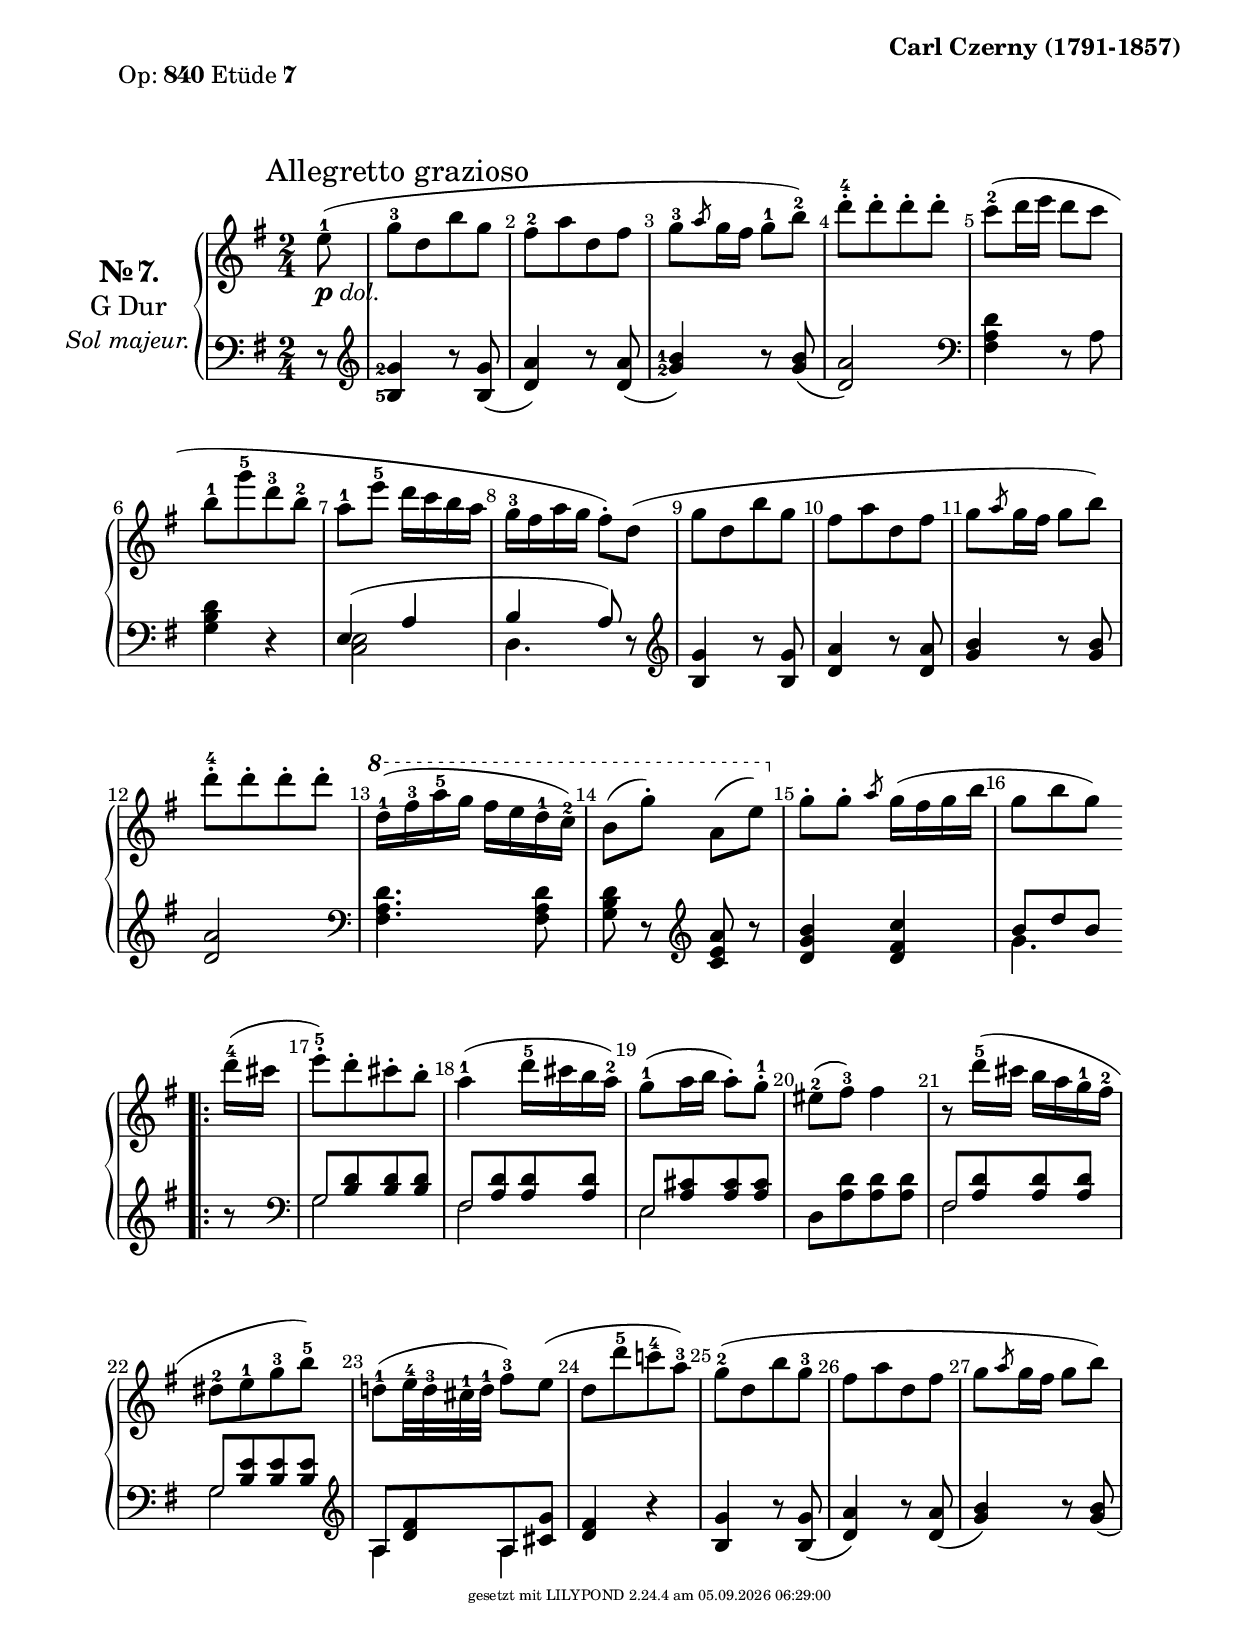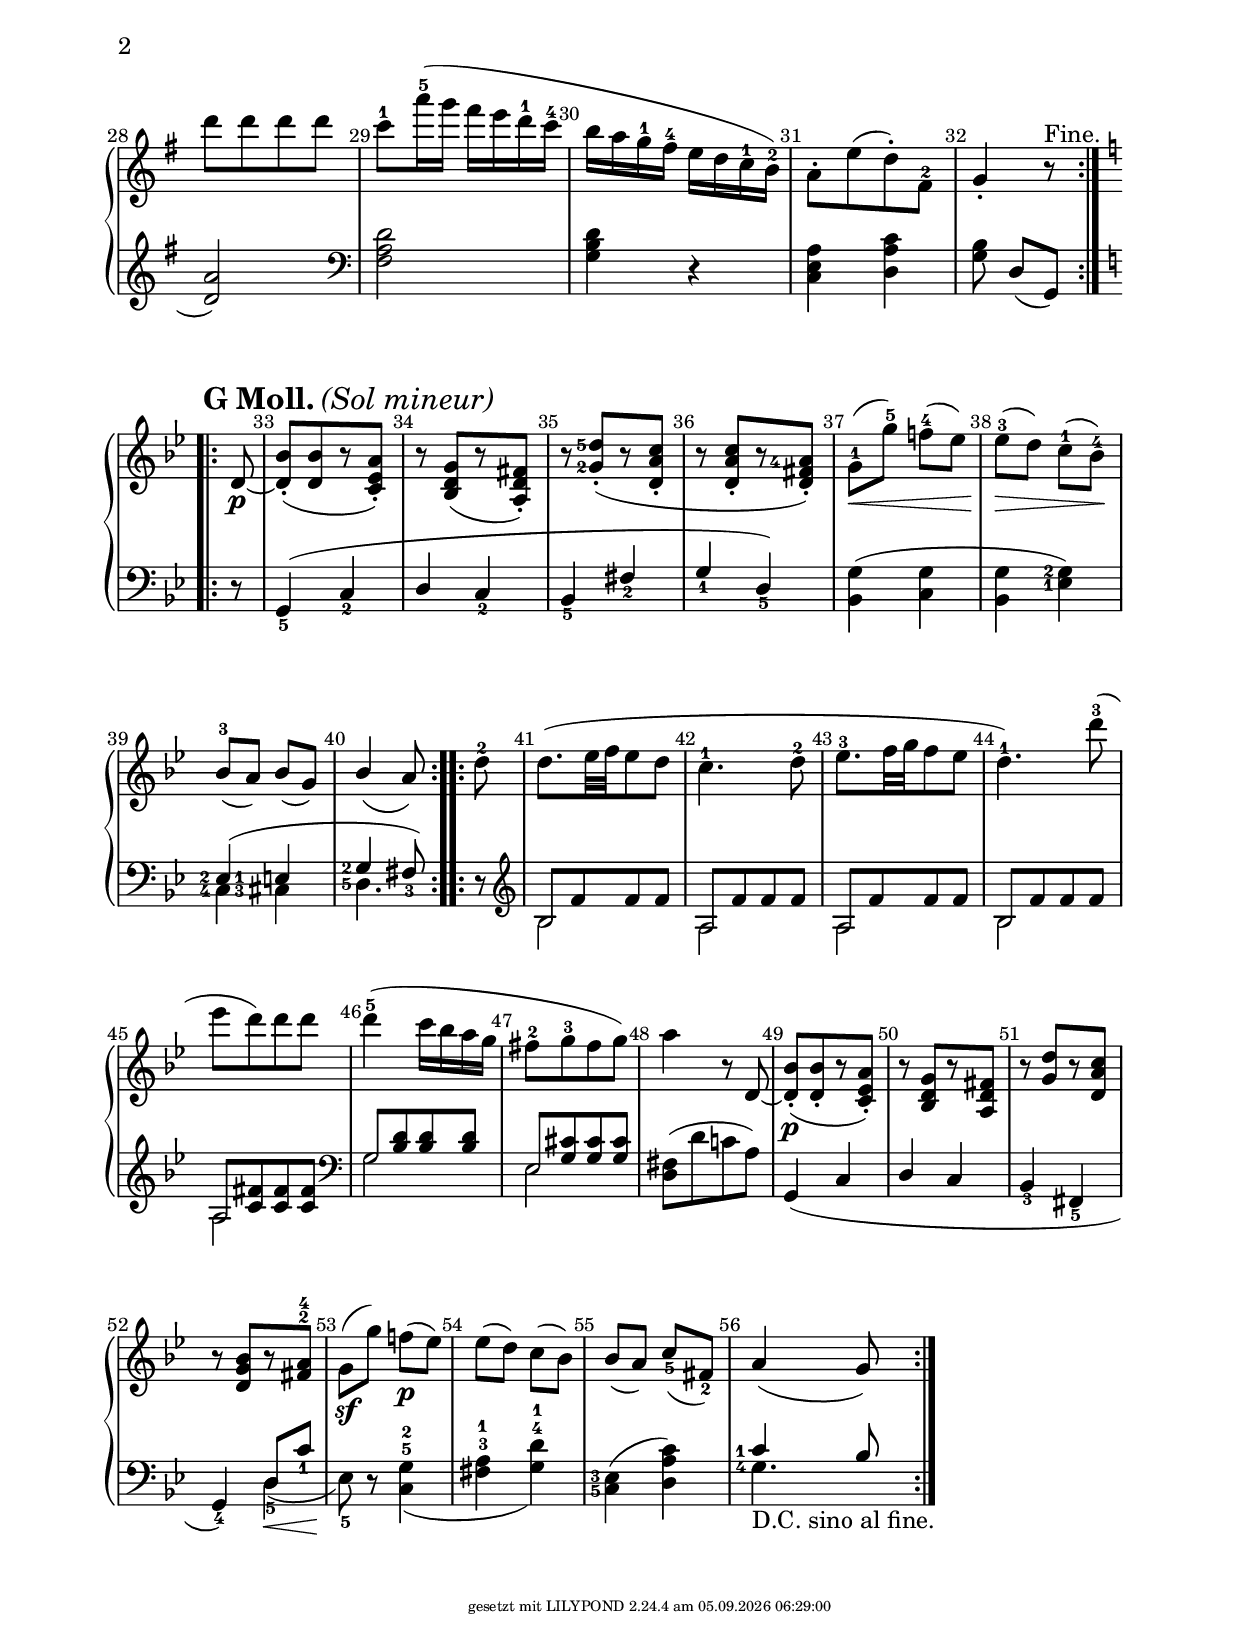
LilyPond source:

\version "2.19.37"

\language "deutsch"

\include "Papier+Layout.ly"
%% wenn erforderlich linken Abstand ändern
\paper {
  %% hier für den Fall, dass Änderungen erforderlich sind
  %left-margin = #15
  %top-margin = #20
  %system-system-spacing.basic-distance = #8
  %min-systems-per-page = #6
}
#(set-global-staff-size 21)
\header {
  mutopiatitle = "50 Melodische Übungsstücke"
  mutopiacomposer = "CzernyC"
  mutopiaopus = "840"
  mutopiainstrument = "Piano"
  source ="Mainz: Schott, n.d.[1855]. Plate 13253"
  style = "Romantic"
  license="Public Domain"
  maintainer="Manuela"
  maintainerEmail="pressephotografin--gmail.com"
  composer =\markup { \bold "Carl Czerny (1791-1857)"  }
  %opus = \markup { "Op:" \number \tiny 840 }
  piece =\markup {"Op:" \number \tiny 840 "Etüde" \number \tiny 7 }
  %title = "50 Melodische Übungsstücke"
  %subtitle = "subtitle"
  %arranger = "arranger"
  %instrument = "Piano"
  metre = "metre"
  %poet = "poet"
  texidoc = "All header fields with special meanings."
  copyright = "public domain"
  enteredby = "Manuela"
}

RH= \relative c'' {
  \time 2/4
  \key g \major \partial 8
  \set Staff.explicitKeySignatureVisibility = #end-of-line-invisible
  \set Timing.beamExceptions = #'()
  \set Timing.baseMoment = #(ly:make-moment 1/8)
  \set Staff.beatStructure = #'(4)  %% abhängig vom Takt
  \set fingeringOrientations = #'(left)     %% für Akkorde!
  \override Fingering.direction = #UP      %% für Einzelnoten!
  \override Fingering.padding = #0.2
  \override Fingering.staff-padding = #'()
  \override Fingering.avoid-slur = #'inside
  \override Slur.direction = #UP
  \mark \markup "Allegretto grazioso"
  e8-1-\markup { \dynamic p \italic dol. } (
  %\once \override Voice.Slur #'positions = #'(2.8 . 0.6)
  g-3 d h' g fis-2 a d, fis
  \set Staff.beatStructure = #'(2 2)
  g-3 \slashedGrace a8 g16 fis g8-1 h-2 )
  d-4-.[ d-. d-. d-.]
  c-2 ( d16 e d8 c h-1[ g'-5 d-3 h-2]
  a-1 e'-5 d16 c h a g-3 fis a g fis8-. ) d (
  \set Staff.beatStructure = #'(4)
  g d h' g fis a d, fis
  \set Staff.beatStructure = #'(2 2)
  g \slashedGrace a8 g16 fis g8 h )
  d-4-.[ d-. d-. d-.]
  \ottava #1
  d16-1 ( fis-3 a-5 g fis e d-1 c-2 )
  h8 ( g'-. ) a, ( e' ) \ottava #0
  g,-. g-. \slashedGrace a8 g16 ( fis g h
  g8[ h g] )
  \bar ".|:" \break
  d'16-4 ( cis e8-5-.[ ) d-. cis-. h-.]
  a4-1 ( d16-5 cis h a-2 )
  g8-1 ( a16 h a8-. ) g-1-.
  eis-2 ( fis-3 ) fis4
  r8 d'16-5 ( cis h a g-1 fis-2
  \set Staff.beatStructure = #'(4)
  dis8-2 e-1 g-3 h-5 )
  \set Staff.beatStructure = #'(2 2)
  d,!-1 ( e32-4 d-3 cis-1 d-1 fis8-3 ) e(
  \set Staff.beatStructure = #'(4)
  d d'-5 c!-4 a-3 )
  g-2 ( d h' g-3 fis a d, fis
  \set Staff.beatStructure = #'(2 2)
  g  \slashedGrace a8 g16 fis g8 h )
  d[ d d d] c-1 a'16-5 ( g fis e d-1 c-4
  h a g-1 fis-4 e d c-1 h-2 )
  a8-.[ e' ( d-. ) fis,-2] g4-. r8^\markup "Fine."
  \bar ":..:" \break
  %\autoBeamOff f,,8_\markup { \italic \small "cresc." }  f8 f8 f8 \autoBeamOn
  \mark \markup { \bold "G Moll." \italic "(Sol mineur)" }
  \key b \major
  d8~\p < d b' >-.[_( q r < c es a >-.] )
  r < b d g >[_( r < a d fis >-.] )
  r < g'-2 d'-5 >-._( [ r < d a' c >-. ] r q-.[ r < d fis a-4 >-. ) ] ) ]
  g-1\< ( g'-5 ) f!-4 ( es )
  es-3\> ( d ) c-1 ( b-4\! ) \break
  b-3_( a )
  \once \override Slur.positions = #'(-2 . 0)
  b_( g )
  \stemUp b4_( a8 ) \stemNeutral
  \bar ":..:"
  d-2
  \set Staff.beatStructure = #'(4)
  d8. ( es32 f es8 d c4.-1 d8-2 es8.-3 f32 g f8 es d4.-1 ) d'8-3 ( es d ) d d
  d4-5 ( c16 b a g fis8-2 g-3 fis g )
  a4 r8 d,,~ < d b' >-._([\p q-. r < c es a >-. ] )
  r < b d g > [ r < a d fis > ]
  r < g' d' > [ r < d a' c > ]
  \set fingeringOrientations = #'(up)     %% für Akkorde!
  \override Fingering.direction = #DOWN      %% für Einzelnoten!
  r < d g b > [ r < fis-2 a-4 > ]
  \set Staff.beatStructure = #'(2 2)
  \once \override Slur.positions = #'(1 . -2)
  g\sf ( g' ) f!\p ( es )
  es ( d ) c ( b )
  b_( a ) c-5_( fis,-2 )
  a4_( g8 )
  \bar ":..:"
}

LH = \relative c' {
  \clef bass
  \key g \major
  \partial 8

  \mergeDifferentlyHeadedOn
  \mergeDifferentlyDottedOn
  \set Staff.explicitKeySignatureVisibility = #end-of-line-invisible
  \set fingeringOrientations = #'(left) %% für Akkorde!
  \override Fingering.direction = #UP  %% für Einzelnoten!
  \override Fingering.padding = #0.2
  \override Fingering.staff-padding = #'()
  \override Fingering.avoid-slur = #'inside
  %\override Slur.direction = #UP
  \set Timing.beamExceptions = #'()
  \set Timing.baseMoment = #(ly:make-moment 1/8)
  \set Staff.beatStructure = #'(4 4 )  %% abhängig vom Takt

  %\slashedGrace s8 r4 %% für den Fall, dass das Stück mit einem Vorschlag beginnt!
  %% Lilypond Bug, Workaround
  r8
  \clef treble
  < h-5 g'-2 >4 r8  %\offsetPositions #'(0 . 12) q
  \once \override Slur.positions = #'(-1 . -4)
  q ( < d a' >4 ) r8
  \once \override Slur.positions = #'(-1 . -3)
  q ( < g-2 h-1 >4 ) r8
  \once \override Slur.positions = #'(-1 . -2)
  q ( < d a' >2 )
  \clef bass
  < fis, a d >4 r8 a < g h d >4 r
  <<
    {
      e4 ( a h a8 )
    }
    \\
    {
      < c, e >2 d4.
    }
  >>
  r8
  \clef treble
  < h' g' >4 r8 q
  < d a' >4 r8 q < g h >4 r8 q
  < d a' >2
  \clef bass
  < fis, a d >4. < fis a d >8
  < g h d > r \clef treble < c e a > r
  < d g h >4 < d fis c' >
  <<
    \relative c' {
      \voiceOne
      \mergeDifferentlyHeadedOn
      \mergeDifferentlyDottedOn
      \set fingeringOrientations = #'(down) %% für Akkorde!
      \override Fingering.direction = #DOWN  %% für Einzelnoten!
      \override Fingering.staff-padding = #'()
      \set Timing.beamExceptions = #'()
      \set Timing.baseMoment = #(ly:make-moment 1/8)
      \set Staff.beatStructure = #'(3 )  %% abhängig vom Takt
      h'8 d h s
      \set Staff.beatStructure = #'(4)
      \clef bass
      g, < h d > q q
      fis < a d > q q
      e < a cis > q q
      \stemDown
      d, < a' d > q q
      \stemUp
      fis < a d > q q
      g < h e > q q
      \clef treble
      a < d fis > a < cis g' >
    }
    \\
    \relative c' {
      \voiceTwo
      \set fingeringOrientations = #'(down)
      \override Fingering.direction = #LEFT
      \override Fingering.staff-padding = #'()
      g'4. h8\rest
      g,2 fis e s2 fis g
      a4 a4
    }
  >>
  < d fis >4 r
  < h g' > r8 q ( < d a' >4 ) r8 q (
  < g h >4 ) r8 q ( < d a' >2 )
  \clef bass
  < fis, a d >
  < g h d >4 r
  < c, e a > < d a' c >
  \stemDown
  < g h >8
  \stemUp \once \override Slur.positions = #'(-2 . -1)
  d[ ( g, ] )
  \key b \major
  \override Fingering.direction = #DOWN  %% für Einzelnoten!
  r8 g4-5^( c-2 d c-2 b-5 fis'-2 g-1 d-5 )
  <<
    \relative c {
      \voiceOne
      \mergeDifferentlyHeadedOn
      \mergeDifferentlyDottedOn
      \set fingeringOrientations = #'(left) %% für Akkorde!
      \override Fingering.direction = #DOWN  %% für Einzelnoten!
      \override Fingering.staff-padding = #'()
      \set Timing.beamExceptions = #'()
      \set Timing.baseMoment = #(ly:make-moment 1/8)
      \set Staff.beatStructure = #'(4 )  %% abhängig vom Takt
      s2 s2
      < es-2 >4 ( < e-1 > < g-2 > fis8-3 ) d8\rest
      \clef treble
      b' f' f f a, f' f f a, f' f f b, f' f f
      a, < c fis > q q
      \clef bass

      g < b d > q q es, < g cis > q q
    }
    \\
    \relative c {
      \voiceTwo
      \set fingeringOrientations = #'(left) %% für Akkorde!
      \override Fingering.direction = #DOWN  %% für Einzelnoten!
      \override Fingering.staff-padding = #'()
      < b g' >4^( < c g' > < b g' > < es-1  g-2 > )
      < c-4 > < cis-3 > < d-5>4. s8
      b'2 a a b a g es
    }
  >>
  \stemDown
  < d fis >8 ( d' c! a )
  \stemUp \override Fingering.padding = #0.1
  g,4 ( c d c b-3 fis-5 g-4 )
  <<
    \relative c {
      \voiceOne
      \mergeDifferentlyHeadedOn
      \mergeDifferentlyDottedOn
      \set fingeringOrientations = #'(left) %% für Akkorde!
      \override Fingering.direction = #DOWN  %% für Einzelnoten!
      \override Fingering.staff-padding = #'()
      \set Timing.beamExceptions = #'()
      \set Timing.baseMoment = #(ly:make-moment 1/8)
      \set Staff.beatStructure = #'(4 )  %% abhängig vom Takt
      d8 c'-1 s2 s2 s2 < c-1>4 b8
    }
    \\
    \relative c {
      \voiceTwo
      \set fingeringOrientations = #'(up) %% für Akkorde!
      \override Fingering.direction = #DOWN  %% für Einzelnoten!
      \override Fingering.staff-padding = #'()
      d4-5\< ( es8-5\! ) d8\rest < c-5 g'-2>4 (
      < fis-3 a-1 > < g-4 d'-1 > )
      \override Fingering.avoid-slur = #'inside
      \set fingeringOrientations = #'(left) %% für Akkorde!
      < c,-5 es-3 >^( < d a' c > ) < g-4 >4._\markup "D.C. sino al fine."
    }
  >>

}

\score
{
  \new PianoStaff \with {
    instrumentName = \markup {
      \center-column {
        \line {
          \bold \huge { "№" }
          \number 7.
        }
        \line \large { G Dur }
        \italic \line { Sol majeur. }
      }
    }
    shortInstrumentName = ""
  }
  <<

    \new Staff="Discant"
    \with
    {
      \consists "Bar_number_engraver"
      \override BarNumber.padding = #0
      \override BarNumber.self-alignment-X = #CENTER
      \override BarNumber.break-visibility = #end-of-line-invisible
      \override Slur.outside-staff-priority = #150
    }
    {
      <<
        \set Staff.explicitKeySignatureVisibility = #begin-of-line-visible
        \RH

      >>

    }
    \new Staff="Bass" {

      <<
        \LH
      >>
    }
  >>
  %% Falls erforderlich Zeilenlänge und Einzug ändern
  \layout {
    %indent = #15
    %ragged-last-bottom = ##f
    %ragged-last = ##f
    %ragged-bottom = ##f
    %line-width = #180
  }
  %\midi { }
}

